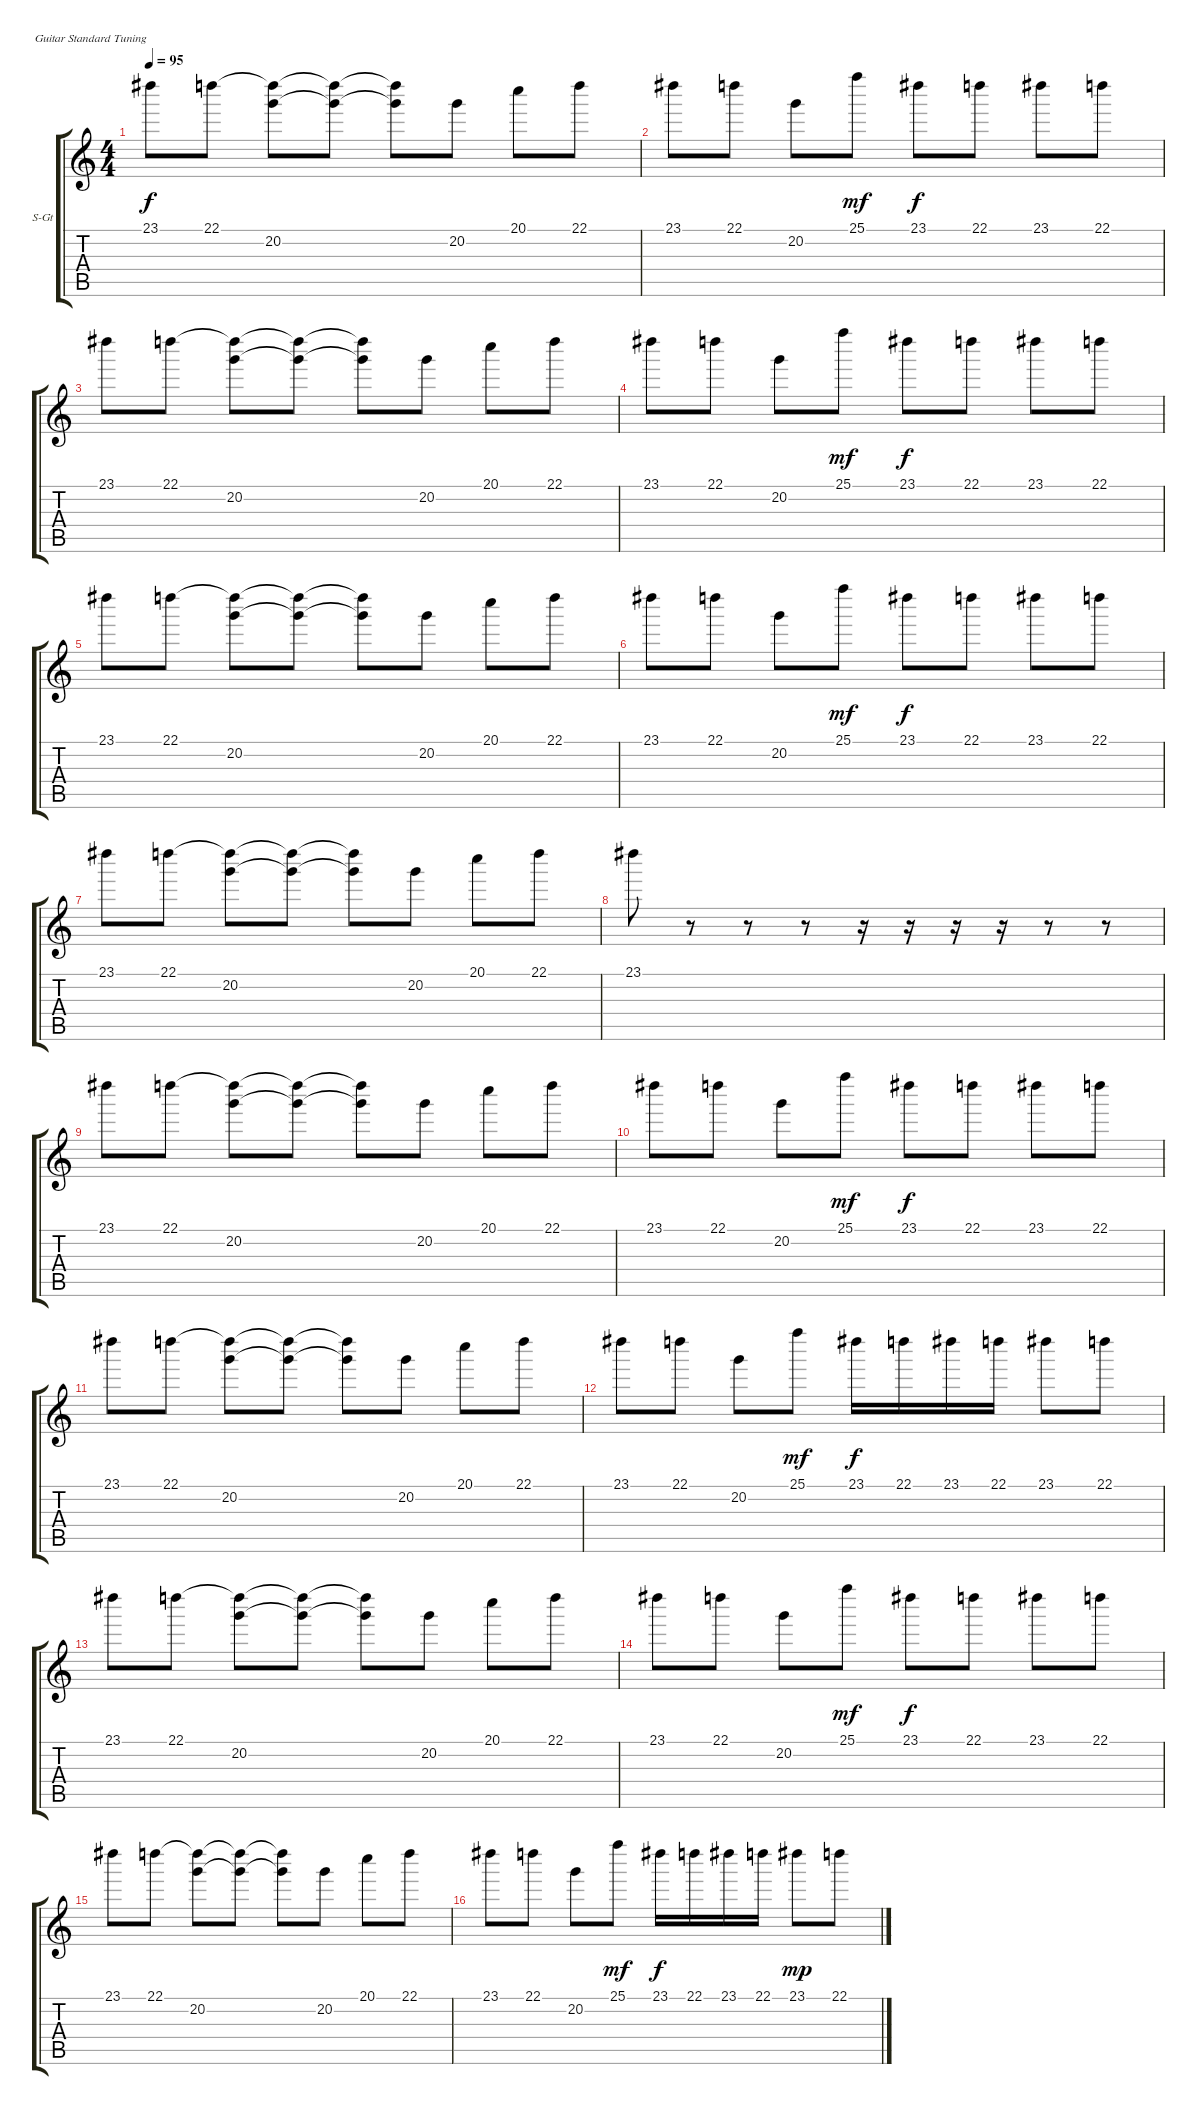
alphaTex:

\bracketExtendMode groupsimilarinstruments
\firstSystemTrackNameOrientation horizontal
\otherSystemsTrackNameOrientation horizontal
\track ("Äîðîæêà 1" "S-Gt") {instrument acousticgrandpiano}
\staff {score tabs}
\tuning (E4 B3 G3 D3 A2 E2)
\displaytranspose 12
\ts (4 4)
\tempo 95
\clef g2
\ks c
23.1.8{dy f} 22.1.8 (20.2 22.1{t}).8 (22.1{t} 20.2{t}).8 (22.1{t} 20.2{t}).8 20.2.8 20.1.8 22.1.8 |
23.1.8 22.1.8 20.2.8 25.1.8{dy mf} 23.1.8{dy f} 22.1.8 23.1.8 22.1.8 |
23.1.8 22.1.8 (20.2 22.1{t}).8 (22.1{t} 20.2{t}).8 (22.1{t} 20.2{t}).8 20.2.8 20.1.8 22.1.8 |
23.1.8 22.1.8 20.2.8 25.1.8{dy mf} 23.1.8{dy f} 22.1.8 23.1.8 22.1.8 |
23.1.8 22.1.8 (20.2 22.1{t}).8 (22.1{t} 20.2{t}).8 (22.1{t} 20.2{t}).8 20.2.8 20.1.8 22.1.8 |
23.1.8 22.1.8 20.2.8 25.1.8{dy mf} 23.1.8{dy f} 22.1.8 23.1.8 22.1.8 |
23.1.8 22.1.8 (20.2 22.1{t}).8 (22.1{t} 20.2{t}).8 (22.1{t} 20.2{t}).8 20.2.8 20.1.8 22.1.8 |
23.1.8 r.8 r.8 r.8 r.16 r.16 r.16 r.16 r.8 r.8 |
23.1.8 22.1.8 (20.2 22.1{t}).8 (22.1{t} 20.2{t}).8 (22.1{t} 20.2{t}).8 20.2.8 20.1.8 22.1.8 |
23.1.8 22.1.8 20.2.8 25.1.8{dy mf} 23.1.8{dy f} 22.1.8 23.1.8 22.1.8 |
23.1.8 22.1.8 (20.2 22.1{t}).8 (22.1{t} 20.2{t}).8 (22.1{t} 20.2{t}).8 20.2.8 20.1.8 22.1.8 |
23.1.8 22.1.8 20.2.8 25.1.8{dy mf} 23.1.16{dy f} 22.1.16 23.1.16 22.1.16 23.1.8 22.1.8 |
23.1.8 22.1.8 (20.2 22.1{t}).8 (22.1{t} 20.2{t}).8 (22.1{t} 20.2{t}).8 20.2.8 20.1.8 22.1.8 |
23.1.8 22.1.8 20.2.8 25.1.8{dy mf} 23.1.8{dy f} 22.1.8 23.1.8 22.1.8 |
23.1.8 22.1.8 (20.2 22.1{t}).8 (22.1{t} 20.2{t}).8 (22.1{t} 20.2{t}).8 20.2.8 20.1.8 22.1.8 |
23.1.8 22.1.8 20.2.8 25.1.8{dy mf} 23.1.16{dy f} 22.1.16 23.1.16 22.1.16 23.1.8{dy mp} 22.1.8
